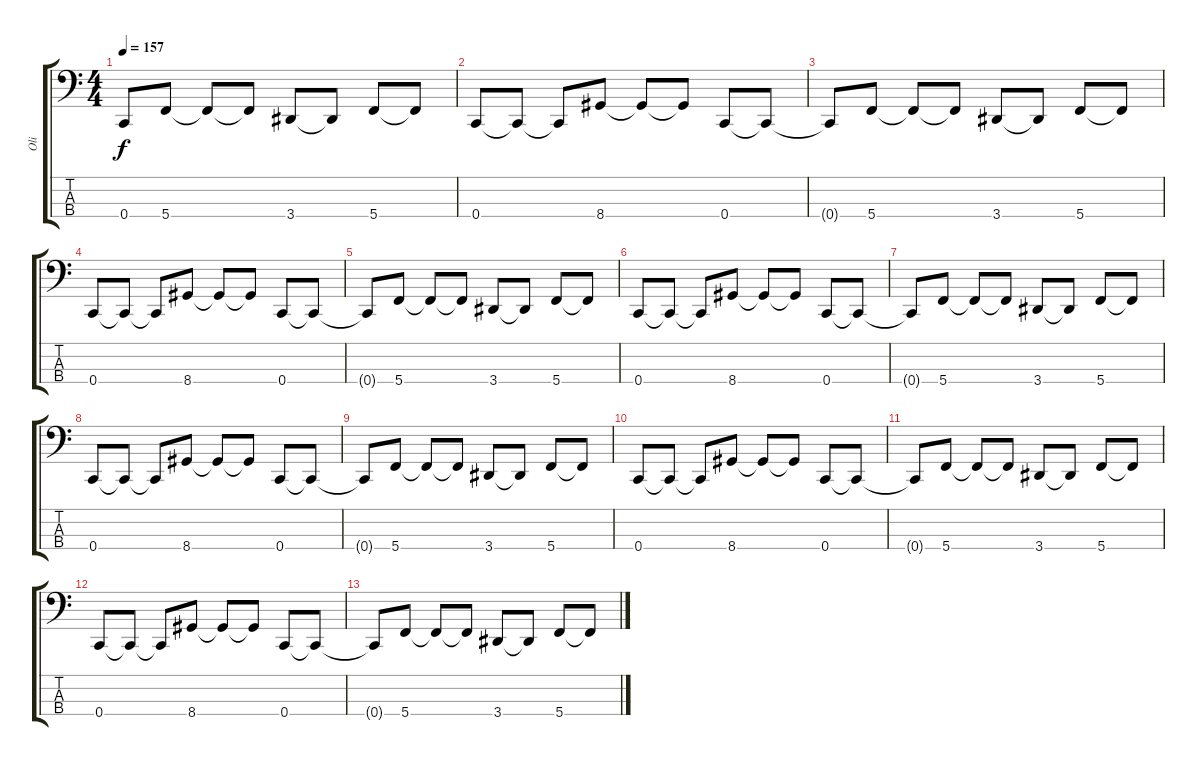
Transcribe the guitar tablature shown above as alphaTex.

\track ("Oli" "Oli") {instrument electricbassfinger}
\staff {score tabs}
\tuning (F2 C2 G1 C1) {hide}
\ts (4 4)
\tempo 157
\clef f4
\ks c
0.4{t}.8{dy f} 5.4.8 5.4{t}.8 5.4{t}.8 3.4.8 3.4{t}.8 5.4.8 5.4{t}.8 |
0.4.8 0.4{t}.8 0.4{t}.8 8.4.8 8.4{t}.8 8.4{t}.8 0.4.8 0.4{t}.8 |
0.4{t}.8 5.4.8 5.4{t}.8 5.4{t}.8 3.4.8 3.4{t}.8 5.4.8 5.4{t}.8 |
0.4.8 0.4{t}.8 0.4{t}.8 8.4.8 8.4{t}.8 8.4{t}.8 0.4.8 0.4{t}.8 |
0.4{t}.8 5.4.8 5.4{t}.8 5.4{t}.8 3.4.8 3.4{t}.8 5.4.8 5.4{t}.8 |
0.4.8 0.4{t}.8 0.4{t}.8 8.4.8 8.4{t}.8 8.4{t}.8 0.4.8 0.4{t}.8 |
0.4{t}.8 5.4.8 5.4{t}.8 5.4{t}.8 3.4.8 3.4{t}.8 5.4.8 5.4{t}.8 |
0.4.8 0.4{t}.8 0.4{t}.8 8.4.8 8.4{t}.8 8.4{t}.8 0.4.8 0.4{t}.8 |
0.4{t}.8 5.4.8 5.4{t}.8 5.4{t}.8 3.4.8 3.4{t}.8 5.4.8 5.4{t}.8 |
0.4.8 0.4{t}.8 0.4{t}.8 8.4.8 8.4{t}.8 8.4{t}.8 0.4.8 0.4{t}.8 |
0.4{t}.8 5.4.8 5.4{t}.8 5.4{t}.8 3.4.8 3.4{t}.8 5.4.8 5.4{t}.8 |
0.4.8 0.4{t}.8 0.4{t}.8 8.4.8 8.4{t}.8 8.4{t}.8 0.4.8 0.4{t}.8 |
0.4{t}.8 5.4.8 5.4{t}.8 5.4{t}.8 3.4.8 3.4{t}.8 5.4.8 5.4{t}.8
